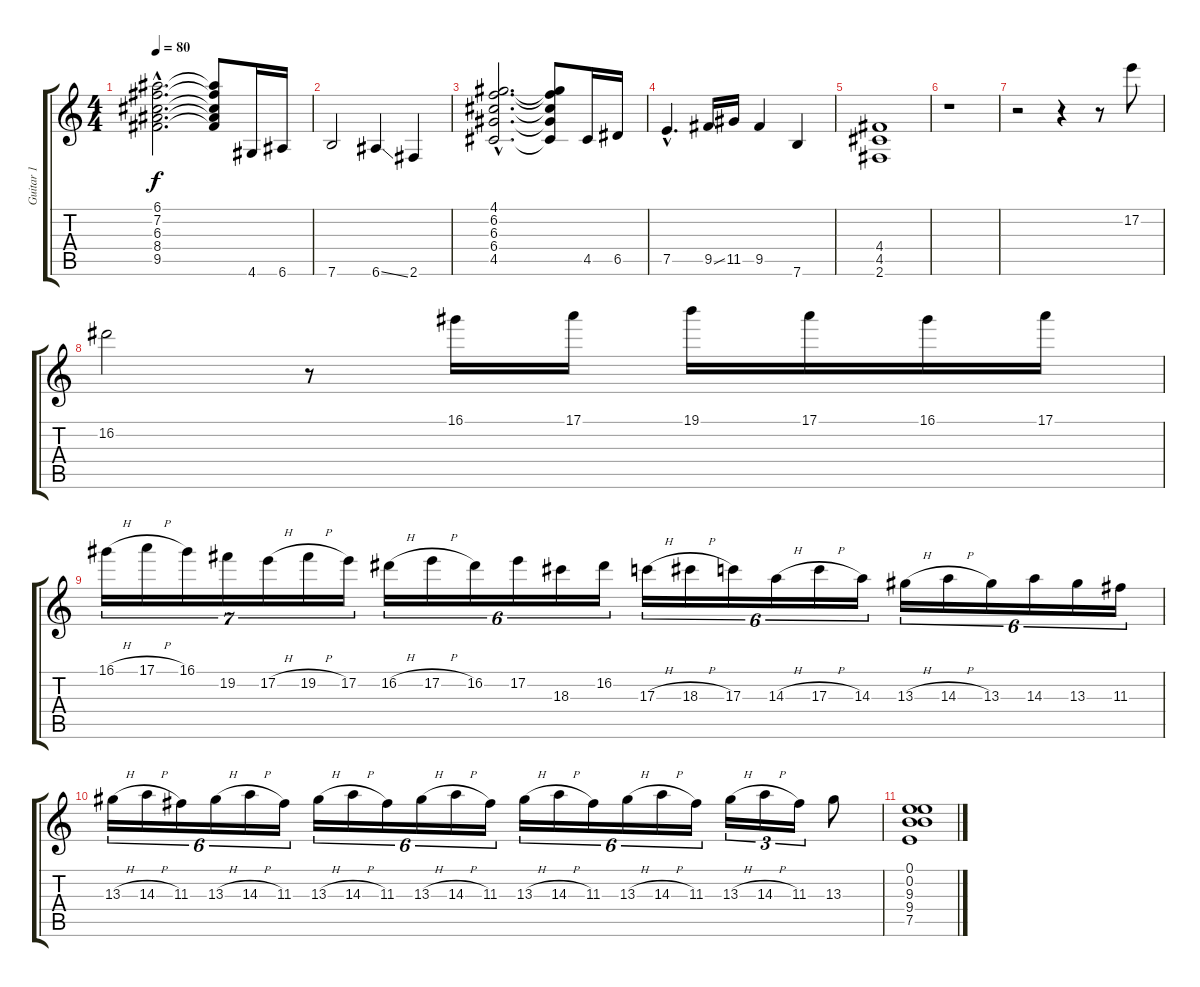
\track ("Guitar 1" "Guitar 1") {instrument distortionguitar}
\staff {score tabs}
\tuning (E4 B3 G3 D3 A2 E2) {hide}
\ts (4 4)
\tempo 80
\clef g2
\ks c
(6.1{hac} 7.2{hac} 6.3{hac} 8.4{hac} 9.5{hac}).2{d dy f} (6.1{t} 7.2{t} 6.3{t} 8.4{t} 9.5{t}).8 4.6.16 6.6.16 |
7.6.2 6.6{ss}.4 2.6.4 |
(4.1{hac} 6.2{hac} 6.3{hac} 6.4{hac} 4.5{hac}).2{d} (4.1{t} 6.2{t} 6.3{t} 6.4{t} 4.5{t}).8 4.5.16 6.5.16 |
7.5{hac}.4{d} 9.5{ss}.16 11.5.16 9.5.4 7.6.4 |
(4.4 4.5 2.6).1 |
r.1 |
r.2 r.4 r.8 17.2.8{volume 16} |
16.2.2 r.8 16.1.16 17.1.16 19.1.16 17.1.16 16.1.16 17.1.16 |
16.1{h}.16{tu (7 4)} 17.1{h}.16{tu (7 4)} 16.1.16{tu (7 4)} 19.2.16{tu (7 4)} 17.2{h}.16{tu (7 4)} 19.2{h}.16{tu (7 4)} 17.2.16{tu (7 4)} 16.2{h}.16{tu (6 4)} 17.2{h}.16{tu (6 4)} 16.2.16{tu (6 4)} 17.2.16{tu (6 4)} 18.3.16{tu (6 4)} 16.2.16{tu (6 4)} 17.3{h}.16{tu (6 4)} 18.3{h}.16{tu (6 4)} 17.3.16{tu (6 4)} 14.3{h}.16{tu (6 4)} 17.3{h}.16{tu (6 4)} 14.3.16{tu (6 4)} 13.3{h}.16{tu (6 4)} 14.3{h}.16{tu (6 4)} 13.3.16{tu (6 4)} 14.3.16{tu (6 4)} 13.3.16{tu (6 4)} 11.3.16{tu (6 4)} |
13.3{h}.16{tu (6 4)} 14.3{h}.16{tu (6 4)} 11.3.16{tu (6 4)} 13.3{h}.16{tu (6 4)} 14.3{h}.16{tu (6 4)} 11.3.16{tu (6 4)} 13.3{h}.16{tu (6 4)} 14.3{h}.16{tu (6 4)} 11.3.16{tu (6 4)} 13.3{h}.16{tu (6 4)} 14.3{h}.16{tu (6 4)} 11.3.16{tu (6 4)} 13.3{h}.16{tu (6 4)} 14.3{h}.16{tu (6 4)} 11.3.16{tu (6 4)} 13.3{h}.16{tu (6 4)} 14.3{h}.16{tu (6 4)} 11.3.16{tu (6 4)} 13.3{h}.16{tu (3 2)} 14.3{h}.16{tu (3 2)} 11.3.16{tu (3 2)} 13.3.8 |
(0.1 0.2 9.3 9.4 7.5).1
